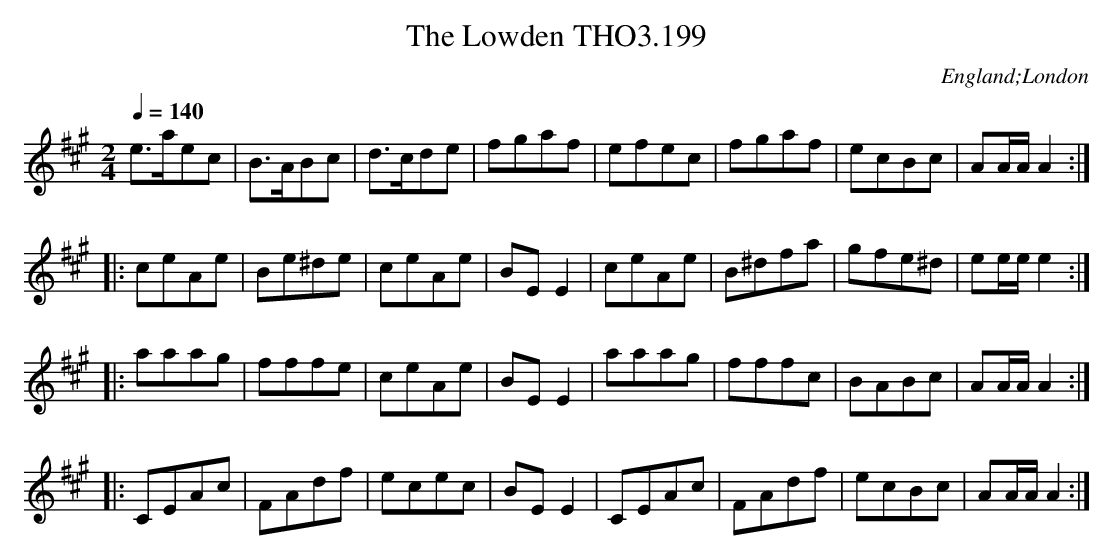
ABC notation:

X:1
T:Lowden THO3.199, The
O:England;London
M:2/4
L:1/8
Q:1/4=140
K:A
e>aec|B>ABc|d>cde|fgaf|efec|fgaf|ecBc|AA/A/ A2:|
|:ceAe|Be^de|ceAe|BE E2|ceAe|B^dfa|gfe^d|ee/e/ e2:|
|:aaag|fffe|ceAe|BE E2|aaag|fffc|BABc|AA/A/ A2:|
|:CEAc|FAdf|ecec|BE E2|CEAc|FAdf|ecBc|AA/A/ A2:|
